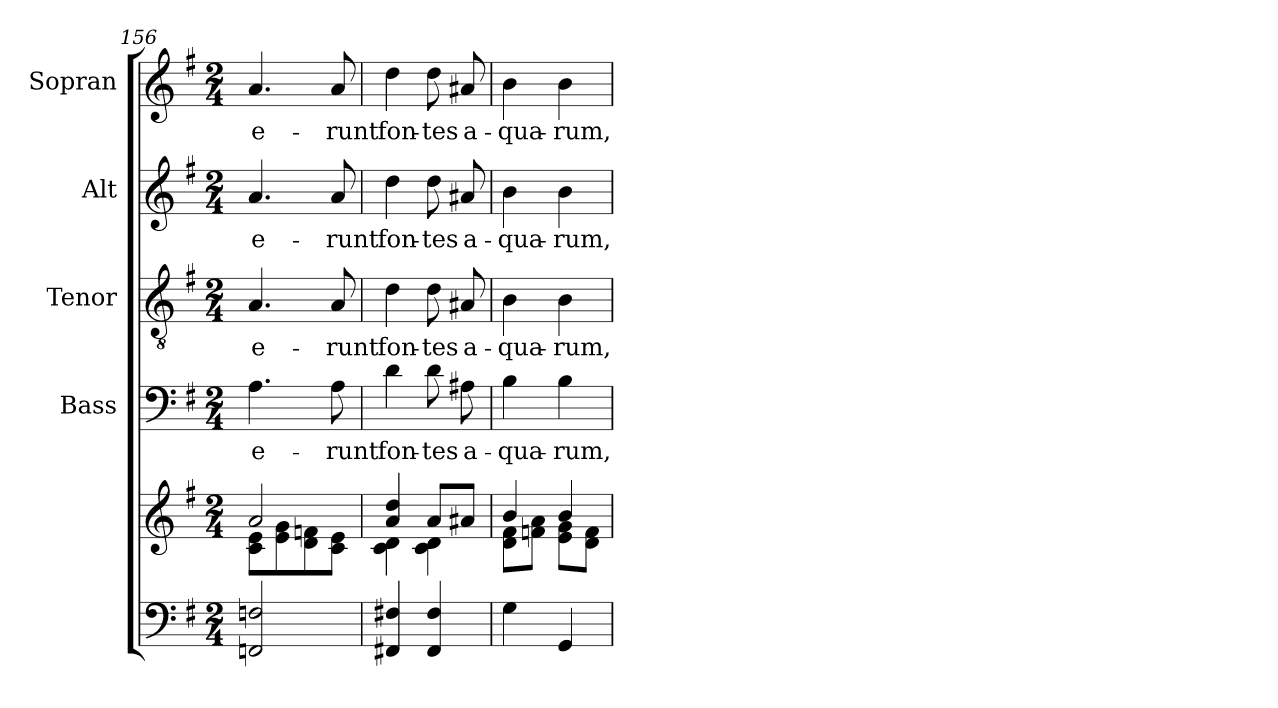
**kern	**kern	**kern	**text	**kern	**text	**kern	**text	**kern	**text
*part5	*part5	*part4	*part4	*part3	*part3	*part2	*part2	*part1	*part1
*staff6	*staff5	*staff4	*staff4	*staff3	*staff3	*staff2	*staff2	*staff1	*staff1
*	*	*I"Bass	*	*I"Tenor	*	*I"Alt	*	*I"Sopran	*
*	*	*I'B.	*	*I'T.	*	*I'A.	*	*I'S.	*
*clefF4	*clefG2	*clefF4	*	*clefGv2	*	*clefG2	*	*clefG2	*
*k[f#]	*k[f#]	*k[f#]	*	*k[f#]	*	*k[f#]	*	*k[f#]	*
*G:	*G:	*G:	*	*G:	*	*G:	*	*G:	*
*M2/4	*M2/4	*M2/4	*	*M2/4	*	*M2/4	*	*M2/4	*
=156	=156	=156	=156	=156	=156	=156	=156	=156	=156
*	*^	*	*	*	*	*	*	*	*
!	!	!	!	!LO:LY:b	!	!LO:LY:b	!	!LO:LY:b	!	!LO:LY:b
2FFn/ 2Fn/	2a/	8c\ 8e\L	4.A\	-e-	4.A/	-e-	4.a/	-e-	4.a/	-e-
.	.	8e\ 8g\	.	.	.	.	.	.	.	.
.	.	8d\ 8fn\	.	.	.	.	.	.	.	.
!	!	!	!	!LO:LY:b	!	!LO:LY:b	!	!LO:LY:b	!	!LO:LY:b
.	.	8c\ 8e\J	8A\	-runt	8A/	-runt	8a/	-runt	8a/	-runt
=157	=157	=157	=157	=157	=157	=157	=157	=157	=157	=157
!	!	!	!	!LO:LY:b	!	!LO:LY:b	!	!LO:LY:b	!	!LO:LY:b
4FF#X/ 4F#X/	4a/ 4dd/	4c\ 4d\	4d\	fon-	4d\	fon-	4dd\	fon-	4dd\	fon-
!	!	!	!	!LO:LY:b	!	!LO:LY:b	!	!LO:LY:b	!	!LO:LY:b
4FF#/ 4F#/	8a/L	4c\ 4d\	8d\	-tes	8d\	-tes	8dd\	-tes	8dd\	-tes
!	!	!	!	!LO:LY:b	!	!LO:LY:b	!	!LO:LY:b	!	!LO:LY:b
.	8a#X/J	.	8A#X\	a-	8A#X/	a-	8a#X/	a-	8a#X/	a-
=158	=158	=158	=158	=158	=158	=158	=158	=158	=158	=158
!	!	!	!	!LO:LY:b	!	!LO:LY:b	!	!LO:LY:b	!	!LO:LY:b
4G\	4b/	8d\ 8f#\L	4B\	-qua-	4B\	-qua-	4b\	-qua-	4b\	-qua-
.	.	8fn\ 8a\J	.	.	.	.	.	.	.	.
!	!	!	!	!LO:LY:b	!	!LO:LY:b	!	!LO:LY:b	!	!LO:LY:b
4GG/	4b/	8e\ 8g\L	4B\	-rum,	4B\	-rum,	4b\	-rum,	4b\	-rum,
.	.	8d\ 8f\J	.	.	.	.	.	.	.	.
*	*v	*v	*	*	*	*	*	*	*	*
=	=	=	=	=	=	=	=	=	=
*-	*-	*-	*-	*-	*-	*-	*-	*-	*-
